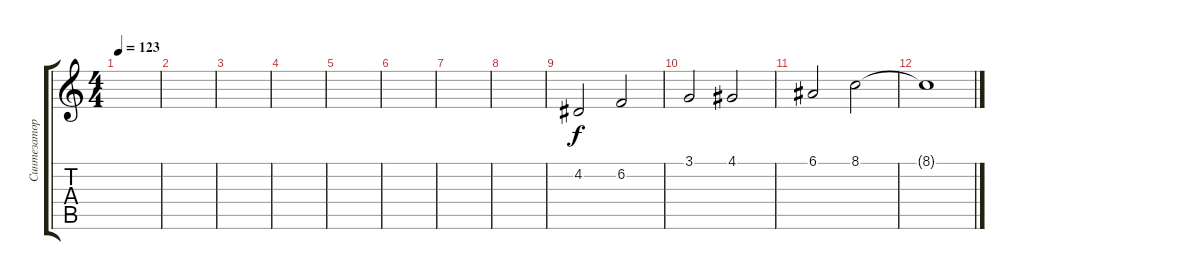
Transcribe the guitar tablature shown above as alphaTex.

\track ("Синтезатор" "Синтезатор") {instrument stringensemble1}
\staff {score tabs}
\tuning (E4 B3 G3 D3 A2 E2) {hide}
\ts (4 4)
\tempo 123
\clef g2
\ks c
|
|
|
|
|
|
|
|
4.2.2 6.2.2 |
3.1.2 4.1.2 |
6.1.2 8.1.2 |
8.1{t}.1
